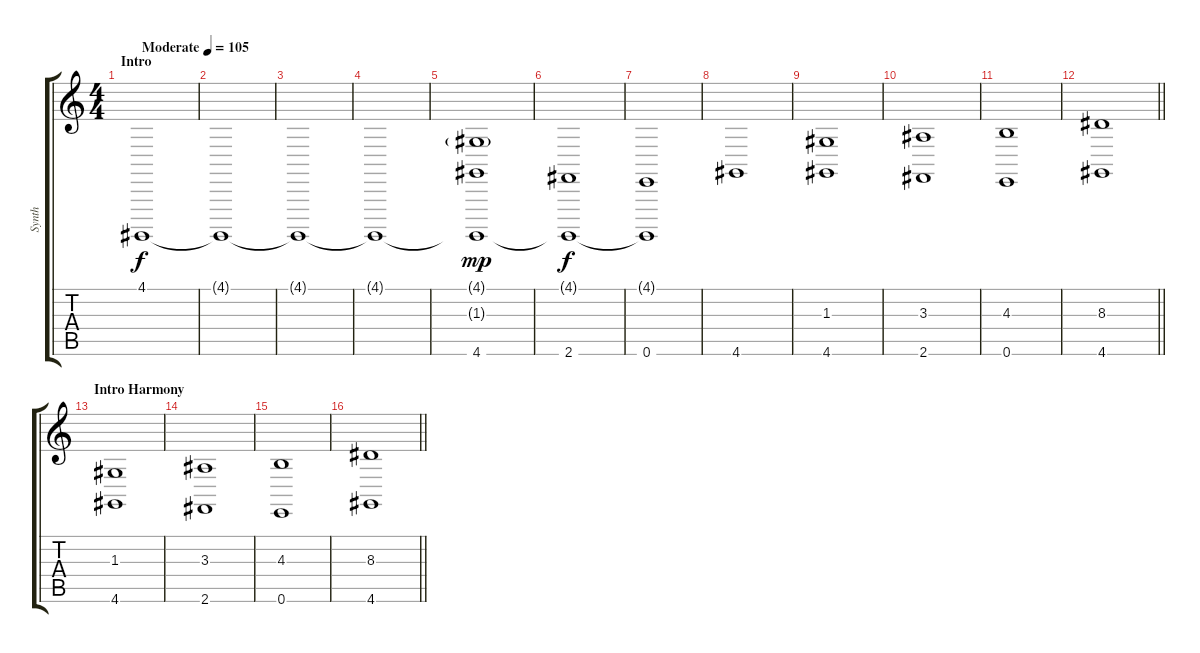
\track ("Synth" "Synth") {instrument accordion}
\staff {score tabs}
\tuning (E0 B3 G3 D3 A2 E2) {hide}
\ts (4 4)
\section ("" "Intro")
\tempo (105 "Moderate")
\clef g2
\ks c
4.1.1{dy f instrument accordion} |
4.1{t}.1 |
4.1{t}.1 |
4.1{t}.1 |
(4.1{t} 1.3{g} 4.6).1{dy mp} |
(4.1{t} 2.6).1{dy f} |
(4.1{t} 0.6).1 |
4.6.1 |
(1.3 4.6).1 |
(3.3 2.6).1 |
(4.3 0.6).1 |
\barLineRight lightlight
(8.3 4.6).1 |
\section ("" "Intro Harmony")
(1.3 4.6).1 |
(3.3 2.6).1 |
(4.3 0.6).1 |
\barLineRight lightlight
(8.3 4.6).1
